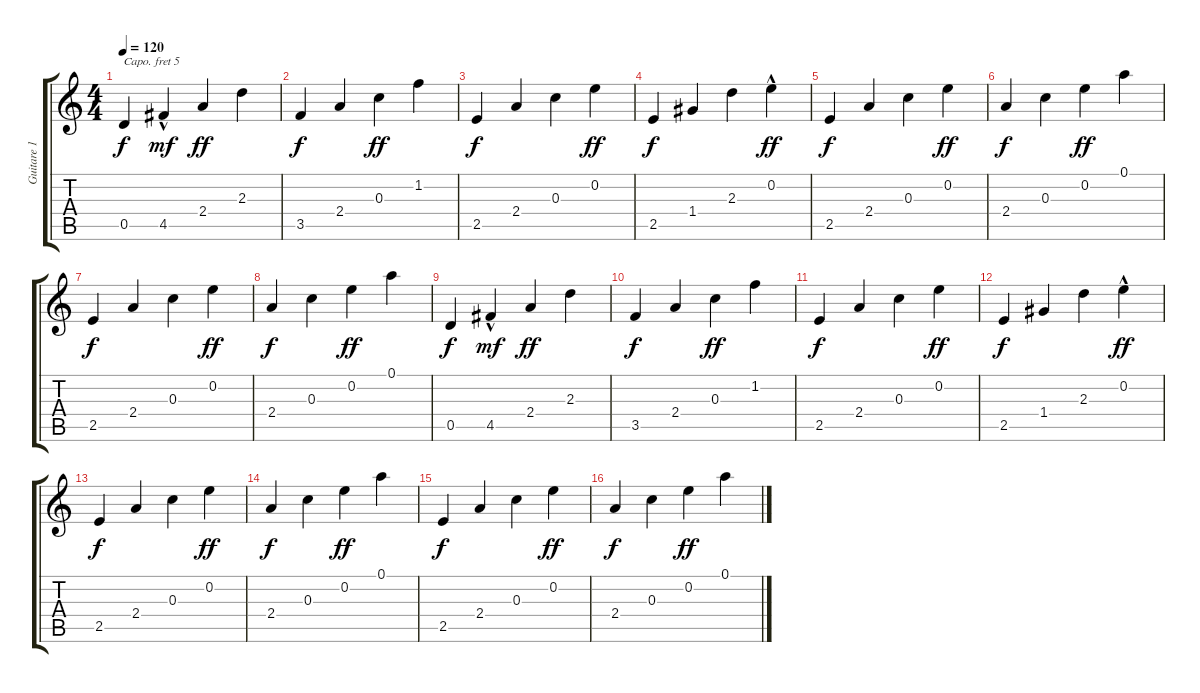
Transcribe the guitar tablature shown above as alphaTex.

\track ("Guitare 1" "Guitare 1") {instrument electricguitarclean}
\staff {score tabs}
\capo 5
\tuning (E4 B3 G3 D3 A2 E2) {hide}
\ts (4 4)
\tempo 120
\clef g2
\ks c
0.5.4{dy f} 4.5{hac}.4{dy mf} 2.4.4{dy ff} 2.3.4 |
3.5.4{dy f} 2.4.4 0.3.4{dy ff} 1.2.4 |
2.5.4{dy f} 2.4.4 0.3.4 0.2.4{dy ff} |
2.5.4{dy f} 1.4.4 2.3.4 0.2{hac}.4{dy ff} |
2.5.4{dy f} 2.4.4 0.3.4 0.2.4{dy ff} |
2.4.4{dy f} 0.3.4 0.2.4{dy ff} 0.1.4 |
2.5.4{dy f} 2.4.4 0.3.4 0.2.4{dy ff} |
2.4.4{dy f} 0.3.4 0.2.4{dy ff} 0.1.4 |
0.5.4{dy f} 4.5{hac}.4{dy mf} 2.4.4{dy ff} 2.3.4 |
3.5.4{dy f} 2.4.4 0.3.4{dy ff} 1.2.4 |
2.5.4{dy f} 2.4.4 0.3.4 0.2.4{dy ff} |
2.5.4{dy f} 1.4.4 2.3.4 0.2{hac}.4{dy ff} |
2.5.4{dy f} 2.4.4 0.3.4 0.2.4{dy ff} |
2.4.4{dy f} 0.3.4 0.2.4{dy ff} 0.1.4 |
2.5.4{dy f} 2.4.4 0.3.4 0.2.4{dy ff} |
2.4.4{dy f} 0.3.4 0.2.4{dy ff} 0.1.4
